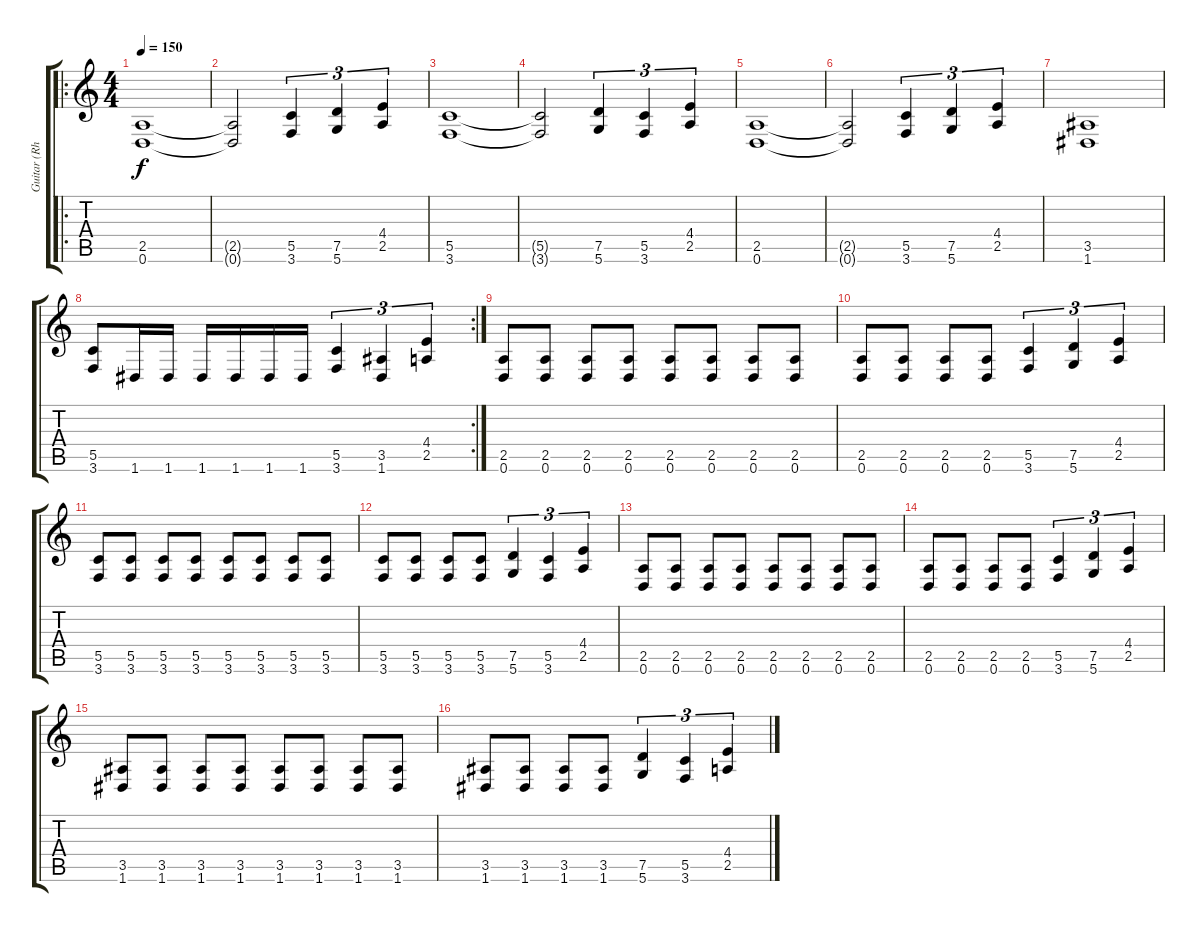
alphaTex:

\track ("Guitar (Rhythm)" "Guitar (Rh") {instrument distortionguitar}
\staff {score tabs}
\tuning (D4 A3 F3 C3 G2 D2) {hide}
\ro
\ts (4 4)
\tempo 150
\clef g2
\ks c
(2.5 0.6).1{dy f volume 16 instrument distortionguitar} |
(2.5{t} 0.6{t}).2{volume 14} (5.5 3.6).4{tu (3 2)} (7.5 5.6).4{tu (3 2)} (4.4 2.5).4{tu (3 2)} |
(5.5 3.6).1 |
(5.5{t} 3.6{t}).2 (7.5 5.6).4{tu (3 2)} (5.5 3.6).4{tu (3 2)} (4.4 2.5).4{tu (3 2)} |
(2.5 0.6).1 |
(2.5{t} 0.6{t}).2 (5.5 3.6).4{tu (3 2)} (7.5 5.6).4{tu (3 2)} (4.4 2.5).4{tu (3 2)} |
(3.5 1.6).1 |
\rc 2
(5.5 3.6).8 1.6.16 1.6.16 1.6.16 1.6.16 1.6.16 1.6.16 (5.5 3.6).4{tu (3 2)} (3.5 1.6).4{tu (3 2)} (4.4 2.5).4{tu (3 2)} |
(2.5 0.6).8 (2.5 0.6).8 (2.5 0.6).8 (2.5 0.6).8 (2.5 0.6).8 (2.5 0.6).8 (2.5 0.6).8 (2.5 0.6).8 |
(2.5 0.6).8 (2.5 0.6).8 (2.5 0.6).8 (2.5 0.6).8 (5.5 3.6).4{tu (3 2)} (7.5 5.6).4{tu (3 2)} (4.4 2.5).4{tu (3 2)} |
(5.5 3.6).8 (5.5 3.6).8 (5.5 3.6).8 (5.5 3.6).8 (5.5 3.6).8 (5.5 3.6).8 (5.5 3.6).8 (5.5 3.6).8 |
(5.5 3.6).8 (5.5 3.6).8 (5.5 3.6).8 (5.5 3.6).8 (7.5 5.6).4{tu (3 2)} (5.5 3.6).4{tu (3 2)} (4.4 2.5).4{tu (3 2)} |
(2.5 0.6).8 (2.5 0.6).8 (2.5 0.6).8 (2.5 0.6).8 (2.5 0.6).8 (2.5 0.6).8 (2.5 0.6).8 (2.5 0.6).8 |
(2.5 0.6).8 (2.5 0.6).8 (2.5 0.6).8 (2.5 0.6).8 (5.5 3.6).4{tu (3 2)} (7.5 5.6).4{tu (3 2)} (4.4 2.5).4{tu (3 2)} |
(3.5 1.6).8 (3.5 1.6).8 (3.5 1.6).8 (3.5 1.6).8 (3.5 1.6).8 (3.5 1.6).8 (3.5 1.6).8 (3.5 1.6).8 |
(3.5 1.6).8 (3.5 1.6).8 (3.5 1.6).8 (3.5 1.6).8 (7.5 5.6).4{tu (3 2)} (5.5 3.6).4{tu (3 2)} (4.4 2.5).4{tu (3 2)}
